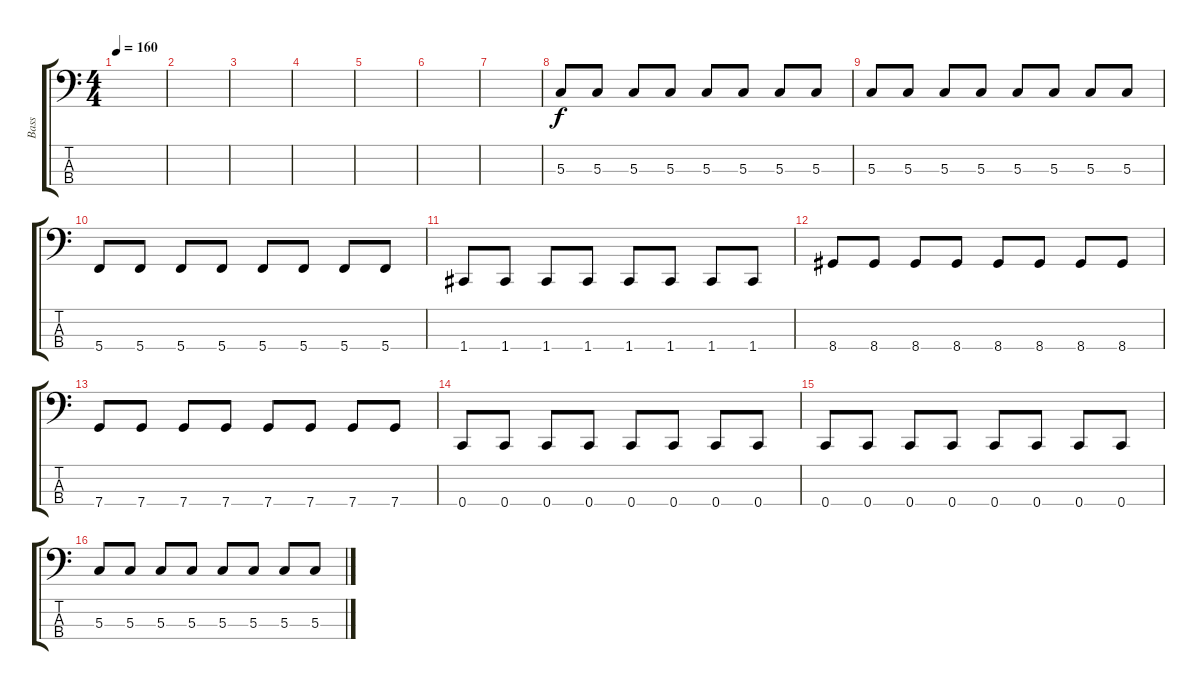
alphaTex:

\track ("Bass" "Bass") {instrument electricbasspick}
\staff {score tabs}
\tuning (F2 C2 G1 C1) {hide}
\ts (4 4)
\tempo 160
\clef f4
\ks c
|
|
|
|
|
|
|
5.3.8 5.3.8 5.3.8 5.3.8 5.3.8 5.3.8 5.3.8 5.3.8 |
5.3.8 5.3.8 5.3.8 5.3.8 5.3.8 5.3.8 5.3.8 5.3.8 |
5.4.8 5.4.8 5.4.8 5.4.8 5.4.8 5.4.8 5.4.8 5.4.8 |
1.4.8 1.4.8 1.4.8 1.4.8 1.4.8 1.4.8 1.4.8 1.4.8 |
8.4.8 8.4.8 8.4.8 8.4.8 8.4.8 8.4.8 8.4.8 8.4.8 |
7.4.8 7.4.8 7.4.8 7.4.8 7.4.8 7.4.8 7.4.8 7.4.8 |
0.4.8 0.4.8 0.4.8 0.4.8 0.4.8 0.4.8 0.4.8 0.4.8 |
0.4.8 0.4.8 0.4.8 0.4.8 0.4.8 0.4.8 0.4.8 0.4.8 |
5.3.8 5.3.8 5.3.8 5.3.8 5.3.8 5.3.8 5.3.8 5.3.8
